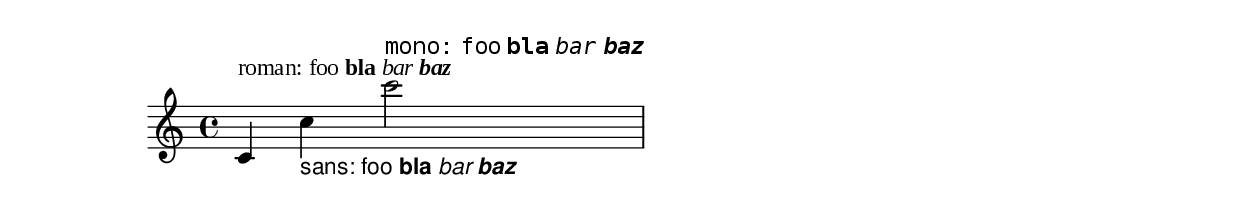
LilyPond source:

%% Do not edit this file; it is auto-generated from LSR http://lsr.dsi.unimi.it
%% This file is in the public domain.
\version "2.11.61"

\header {
  lsrtags = "text, tweaks-and-overrides"

  texidoc = "
The default font families for text can be overridden with
@code{make-pango-font-tree}. 

"
  doctitle = "Changing the default text font family"
} % begin verbatim
\paper {
  % change for other default global staff size. 
  myStaffSize = #20
  %{
     run
         lilypond -dshow-available-fonts blabla
     to show all fonts available in the process log.  
  %}

  #(define fonts
    (make-pango-font-tree "Times New Roman"
                          "Nimbus Sans"
                          "Luxi Mono"
;;                        "Helvetica"
;;                        "Courier"
     (/ myStaffSize 20)))
}

\relative {
  c'^\markup {
    roman: foo \bold bla \italic bar \italic \bold baz 
  }
  c'_\markup {
    \override #'(font-family . sans)
    {
      sans: foo \bold bla \italic bar \italic \bold baz
    }
  }
  c'2^\markup {
    \override #'(font-family . typewriter)
    {
      mono: foo \bold bla \italic bar \italic \bold baz
    }
  }
}  

